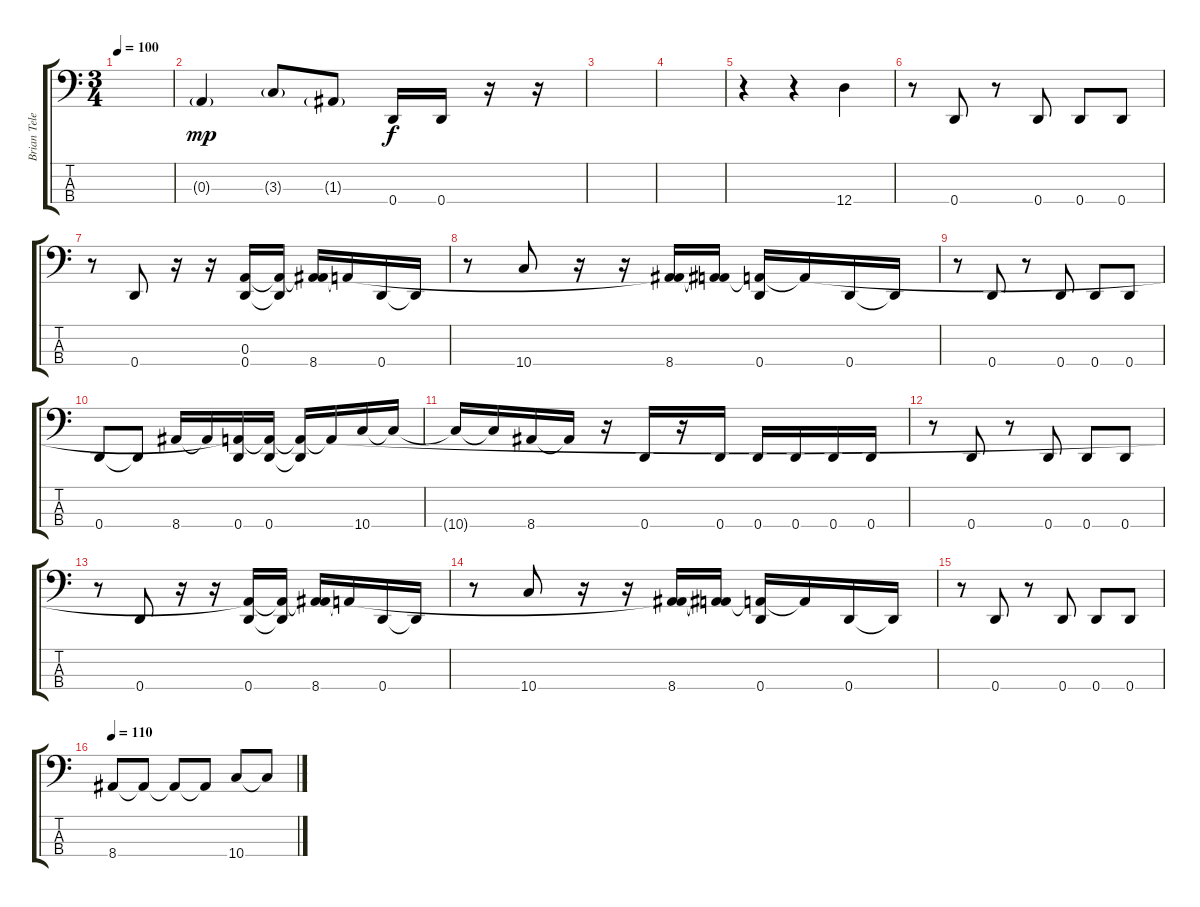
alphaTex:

\track ("Brian Telestai-Bass" "Brian Tele") {instrument electricbasspick}
\staff {score tabs}
\tuning (G2 D2 A1 D1) {hide}
\ts (3 4)
\tempo 100
\clef f4
\ks c
|
0.3{g}.4{dy mp} 3.3{g}.8 1.3{g}.8 0.4.16{dy f} 0.4.16 r.16 r.16 |
|
|
r.4 r.4 12.4.4 |
r.8 0.4.8 r.8 0.4.8 0.4.8 0.4.8 |
r.8 0.4.8 r.16 r.16 (0.3 0.4).16 (0.3{t} 0.4{t}).16 (0.3{t} 8.4).16 0.3{t}.16 0.4.16 0.4{t}.16 |
r.8 10.4.8 r.16 r.16 (0.3{t} 8.4).16 (0.3{t} 8.4{t}).16 (0.3{t} 0.4).16 0.3{t}.16 0.4.16 0.4{t}.16 |
r.8 0.4.8 r.8 0.4.8 0.4.8 0.4.8 |
0.4.8 0.4{t}.8 8.4.16 8.4{t}.16 (0.3{t} 0.4).16 (0.3{t} 0.4).16 (0.3{t} 0.4{t}).16 0.3{t}.16 10.4.16 10.4{t}.16 |
10.4{t}.16 10.4{t}.16 8.4.16 8.4{t}.16 r.16 0.4.16 r.16 0.4.16 0.4.16 0.4.16 0.4.16 0.4.16 |
r.8 0.4.8 r.8 0.4.8 0.4.8 0.4.8 |
r.8 0.4.8 r.16 r.16 (0.3{t} 0.4).16 (0.3{t} 0.4{t}).16 (0.3{t} 8.4).16 0.3{t}.16 0.4.16 0.4{t}.16 |
r.8 10.4.8 r.16 r.16 (0.3{t} 8.4).16 (0.3{t} 8.4{t}).16 (0.3{t} 0.4).16 0.3{t}.16 0.4.16 0.4{t}.16 |
r.8 0.4.8 r.8 0.4.8 0.4.8 0.4.8 |
\tempo 110
8.4.8 8.4{t}.8 8.4{t}.8 8.4{t}.8 10.4.8 10.4{t}.8
